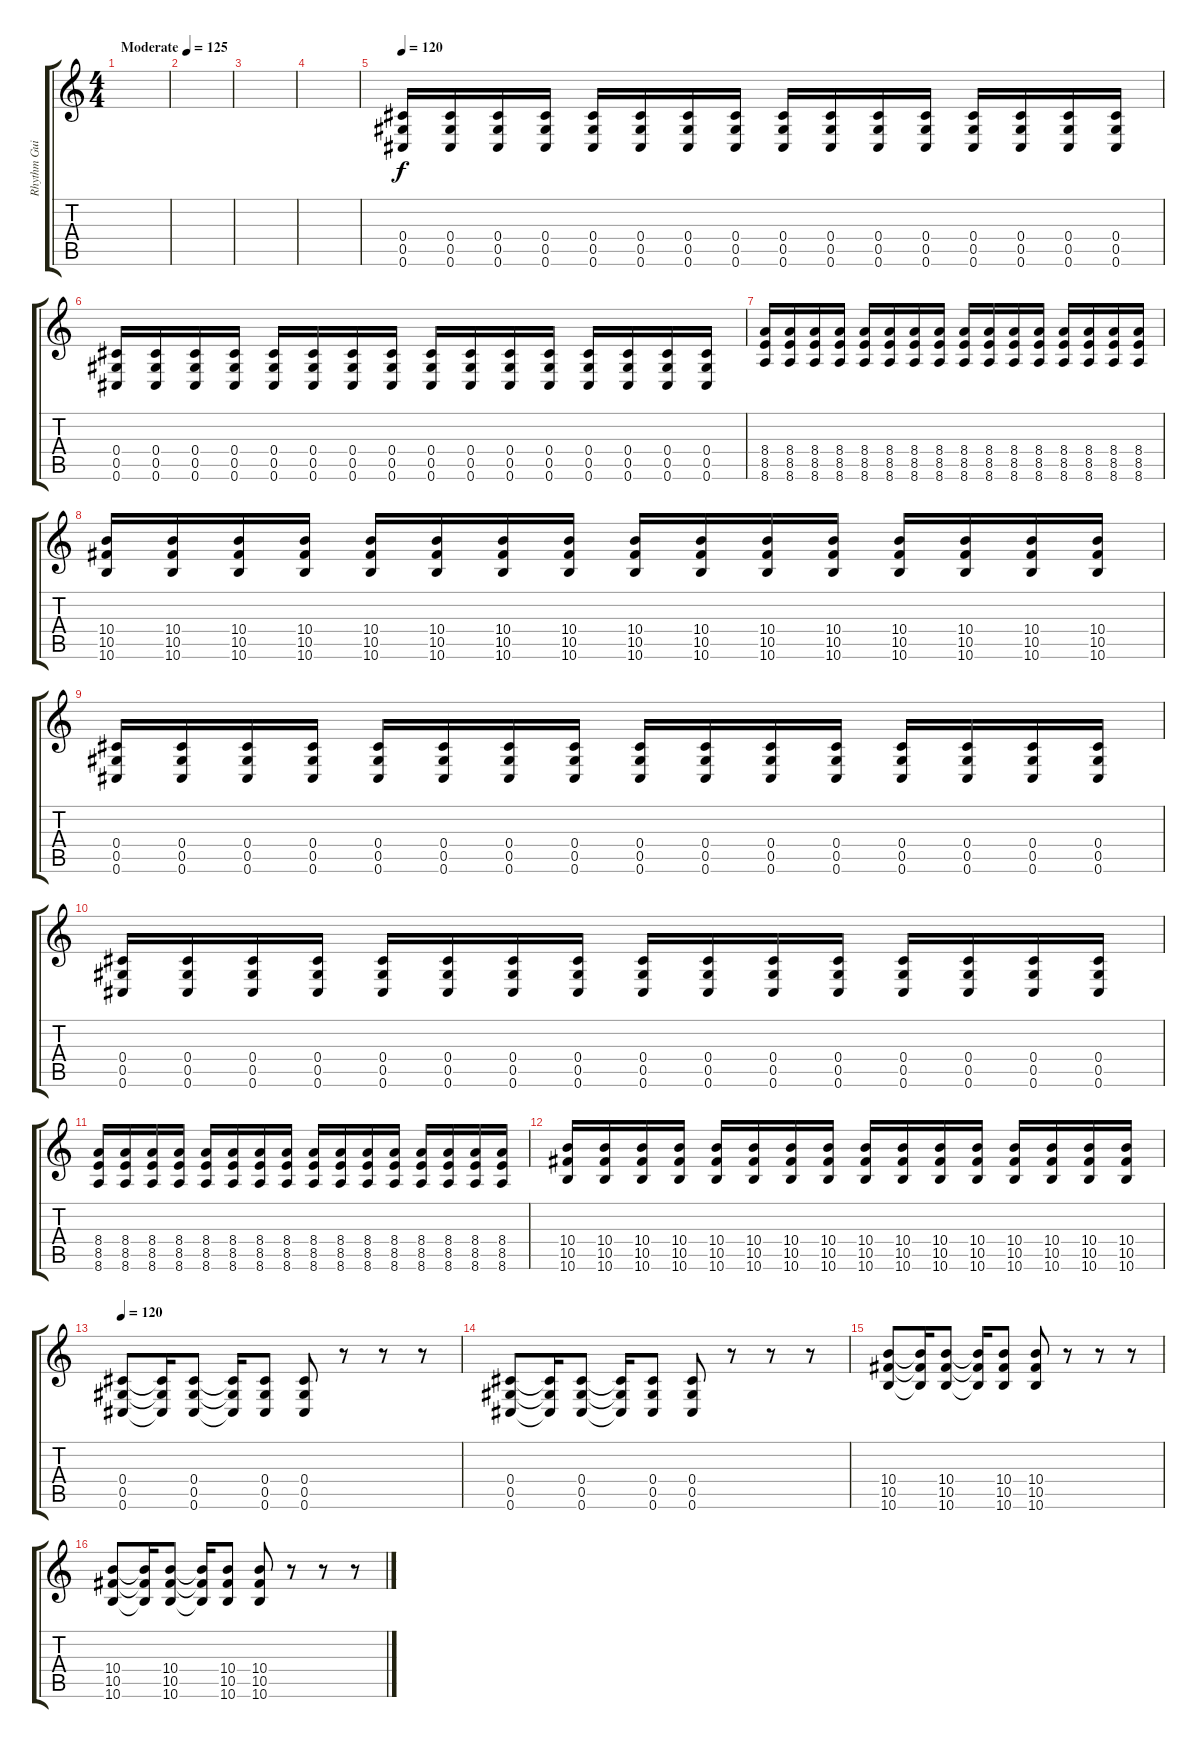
\track ("Rhythm Guitar" "Rhythm Gui") {instrument distortionguitar}
\staff {score tabs}
\tuning (Eb4 Bb3 Gb3 Db3 Ab2 Db2) {hide}
\ts (4 4)
\tempo (125 "Moderate")
\tempo 118
\tempo (125 "Moderate")
\clef g2
\ks c
|
|
|
|
\tempo 120
(0.4 0.5 0.6).16 (0.4 0.5 0.6).16 (0.4 0.5 0.6).16 (0.4 0.5 0.6).16 (0.4 0.5 0.6).16 (0.4 0.5 0.6).16 (0.4 0.5 0.6).16 (0.4 0.5 0.6).16 (0.4 0.5 0.6).16 (0.4 0.5 0.6).16 (0.4 0.5 0.6).16 (0.4 0.5 0.6).16 (0.4 0.5 0.6).16 (0.4 0.5 0.6).16 (0.4 0.5 0.6).16 (0.4 0.5 0.6).16 |
(0.4 0.5 0.6).16 (0.4 0.5 0.6).16 (0.4 0.5 0.6).16 (0.4 0.5 0.6).16 (0.4 0.5 0.6).16 (0.4 0.5 0.6).16 (0.4 0.5 0.6).16 (0.4 0.5 0.6).16 (0.4 0.5 0.6).16 (0.4 0.5 0.6).16 (0.4 0.5 0.6).16 (0.4 0.5 0.6).16 (0.4 0.5 0.6).16 (0.4 0.5 0.6).16 (0.4 0.5 0.6).16 (0.4 0.5 0.6).16 |
(8.4 8.5 8.6).16 (8.4 8.5 8.6).16 (8.4 8.5 8.6).16 (8.4 8.5 8.6).16 (8.4 8.5 8.6).16 (8.4 8.5 8.6).16 (8.4 8.5 8.6).16 (8.4 8.5 8.6).16 (8.4 8.5 8.6).16 (8.4 8.5 8.6).16 (8.4 8.5 8.6).16 (8.4 8.5 8.6).16 (8.4 8.5 8.6).16 (8.4 8.5 8.6).16 (8.4 8.5 8.6).16 (8.4 8.5 8.6).16 |
(10.4 10.5 10.6).16 (10.4 10.5 10.6).16 (10.4 10.5 10.6).16 (10.4 10.5 10.6).16 (10.4 10.5 10.6).16 (10.4 10.5 10.6).16 (10.4 10.5 10.6).16 (10.4 10.5 10.6).16 (10.4 10.5 10.6).16 (10.4 10.5 10.6).16 (10.4 10.5 10.6).16 (10.4 10.5 10.6).16 (10.4 10.5 10.6).16 (10.4 10.5 10.6).16 (10.4 10.5 10.6).16 (10.4 10.5 10.6).16 |
(0.4 0.5 0.6).16 (0.4 0.5 0.6).16 (0.4 0.5 0.6).16 (0.4 0.5 0.6).16 (0.4 0.5 0.6).16 (0.4 0.5 0.6).16 (0.4 0.5 0.6).16 (0.4 0.5 0.6).16 (0.4 0.5 0.6).16 (0.4 0.5 0.6).16 (0.4 0.5 0.6).16 (0.4 0.5 0.6).16 (0.4 0.5 0.6).16 (0.4 0.5 0.6).16 (0.4 0.5 0.6).16 (0.4 0.5 0.6).16 |
(0.4 0.5 0.6).16 (0.4 0.5 0.6).16 (0.4 0.5 0.6).16 (0.4 0.5 0.6).16 (0.4 0.5 0.6).16 (0.4 0.5 0.6).16 (0.4 0.5 0.6).16 (0.4 0.5 0.6).16 (0.4 0.5 0.6).16 (0.4 0.5 0.6).16 (0.4 0.5 0.6).16 (0.4 0.5 0.6).16 (0.4 0.5 0.6).16 (0.4 0.5 0.6).16 (0.4 0.5 0.6).16 (0.4 0.5 0.6).16 |
(8.4 8.5 8.6).16 (8.4 8.5 8.6).16 (8.4 8.5 8.6).16 (8.4 8.5 8.6).16 (8.4 8.5 8.6).16 (8.4 8.5 8.6).16 (8.4 8.5 8.6).16 (8.4 8.5 8.6).16 (8.4 8.5 8.6).16 (8.4 8.5 8.6).16 (8.4 8.5 8.6).16 (8.4 8.5 8.6).16 (8.4 8.5 8.6).16 (8.4 8.5 8.6).16 (8.4 8.5 8.6).16 (8.4 8.5 8.6).16 |
(10.4 10.5 10.6).16 (10.4 10.5 10.6).16 (10.4 10.5 10.6).16 (10.4 10.5 10.6).16 (10.4 10.5 10.6).16 (10.4 10.5 10.6).16 (10.4 10.5 10.6).16 (10.4 10.5 10.6).16 (10.4 10.5 10.6).16 (10.4 10.5 10.6).16 (10.4 10.5 10.6).16 (10.4 10.5 10.6).16 (10.4 10.5 10.6).16 (10.4 10.5 10.6).16 (10.4 10.5 10.6).16 (10.4 10.5 10.6).16 |
\tempo 120
(0.4 0.5 0.6).8 (0.4{t} 0.5{t} 0.6{t}).16 (0.4 0.5 0.6).8 (0.4{t} 0.5{t} 0.6{t}).16 (0.4 0.5 0.6).8 (0.4 0.5 0.6).8 r.8 r.8 r.8 |
(0.4 0.5 0.6).8 (0.4{t} 0.5{t} 0.6{t}).16 (0.4 0.5 0.6).8 (0.4{t} 0.5{t} 0.6{t}).16 (0.4 0.5 0.6).8 (0.4 0.5 0.6).8 r.8 r.8 r.8 |
(10.4 10.5 10.6).8 (10.4{t} 10.5{t} 10.6{t}).16 (10.4 10.5 10.6).8 (10.4{t} 10.5{t} 10.6{t}).16 (10.4 10.5 10.6).8 (10.4 10.5 10.6).8 r.8 r.8 r.8 |
(10.4 10.5 10.6).8 (10.4{t} 10.5{t} 10.6{t}).16 (10.4 10.5 10.6).8 (10.4{t} 10.5{t} 10.6{t}).16 (10.4 10.5 10.6).8 (10.4 10.5 10.6).8 r.8 r.8 r.8
